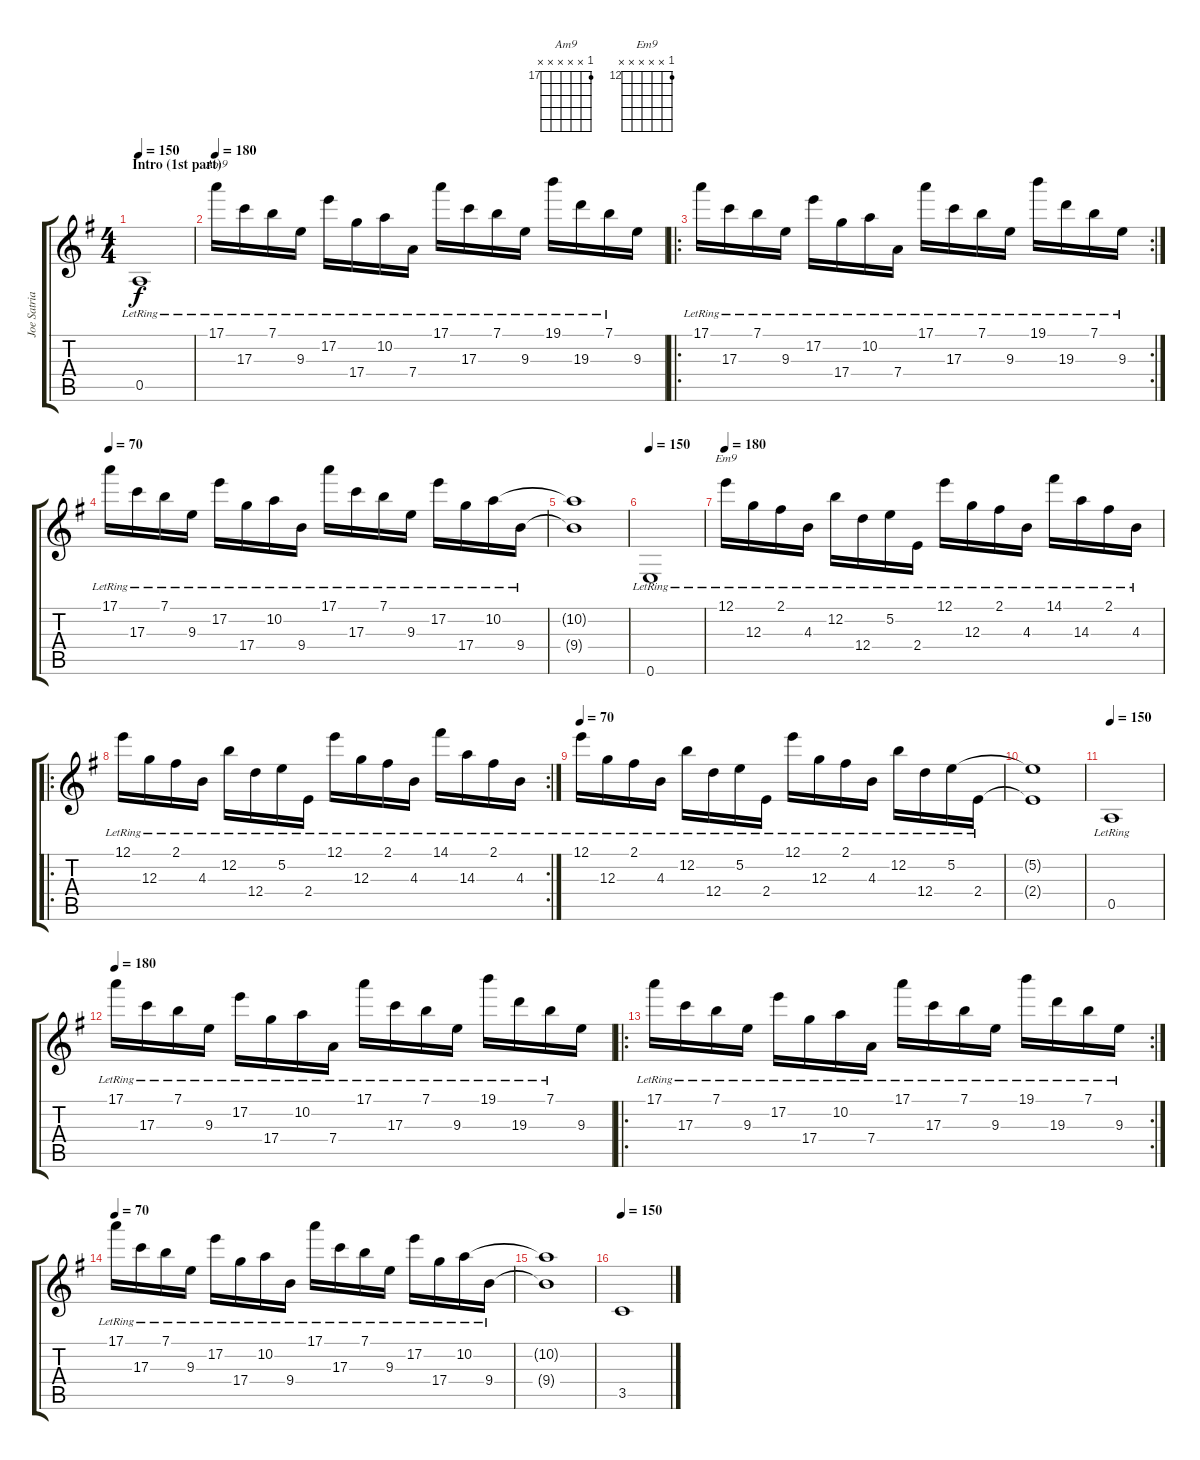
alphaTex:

\track ("Joe Satriani" "Joe Satria") {instrument electricguitarjazz}
\staff {score tabs}
\tuning (E4 B3 G3 D3 A2 E2) {hide}
\chord ("Am9" 17 x x x x x) {firstfret 17}
\chord ("Em9" 12 x x x x x) {firstfret 12}
\ts (4 4)
\section ("" "Intro (1st part)")
\tempo 150
\clef g2
\ks g
0.5{lr}.1{dy f instrument electricguitarjazz} |
\tempo 180
17.1{lr}.16{ch "Am9"} 17.3{lr}.16 7.1{lr}.16 9.3{lr}.16 17.2{lr}.16 17.4{lr}.16 10.2{lr}.16 7.4{lr}.16 17.1{lr}.16 17.3{lr}.16 7.1{lr}.16 9.3{lr}.16 19.1{lr}.16 19.3{lr}.16 7.1{lr}.16 9.3.16 |
\ro
\rc 2
17.1{lr}.16 17.3{lr}.16 7.1{lr}.16 9.3{lr}.16 17.2{lr}.16 17.4{lr}.16 10.2{lr}.16 7.4{lr}.16 17.1{lr}.16 17.3{lr}.16 7.1{lr}.16 9.3{lr}.16 19.1{lr}.16 19.3{lr}.16 7.1{lr}.16 9.3{lr}.16 |
\tempo 70
17.1{lr}.16 17.3{lr}.16 7.1{lr}.16 9.3{lr}.16 17.2{lr}.16 17.4{lr}.16 10.2{lr}.16 9.4{lr}.16 17.1{lr}.16 17.3{lr}.16 7.1{lr}.16 9.3{lr}.16 17.2{lr}.16 17.4{lr}.16 10.2{lr}.16 9.4{lr}.16 |
(10.2{t} 9.4{t}).1 |
\tempo 150
0.6{lr}.1 |
\tempo 180
12.1{lr}.16{ch "Em9"} 12.3{lr}.16 2.1{lr}.16 4.3{lr}.16 12.2{lr}.16 12.4{lr}.16 5.2{lr}.16 2.4{lr}.16 12.1{lr}.16 12.3{lr}.16 2.1{lr}.16 4.3{lr}.16 14.1{lr}.16 14.3{lr}.16 2.1{lr}.16 4.3{lr}.16 |
\ro
\rc 2
12.1{lr}.16 12.3{lr}.16 2.1{lr}.16 4.3{lr}.16 12.2{lr}.16 12.4{lr}.16 5.2{lr}.16 2.4{lr}.16 12.1{lr}.16 12.3{lr}.16 2.1{lr}.16 4.3{lr}.16 14.1{lr}.16 14.3{lr}.16 2.1{lr}.16 4.3{lr}.16 |
\tempo 70
12.1{lr}.16 12.3{lr}.16 2.1{lr}.16 4.3{lr}.16 12.2{lr}.16 12.4{lr}.16 5.2{lr}.16 2.4{lr}.16 12.1{lr}.16 12.3{lr}.16 2.1{lr}.16 4.3{lr}.16 12.2{lr}.16 12.4{lr}.16 5.2{lr}.16 2.4{lr}.16 |
(5.2{t} 2.4{t}).1 |
\tempo 150
0.5{lr}.1 |
\tempo 180
17.1{lr}.16 17.3{lr}.16 7.1{lr}.16 9.3{lr}.16 17.2{lr}.16 17.4{lr}.16 10.2{lr}.16 7.4{lr}.16 17.1{lr}.16 17.3{lr}.16 7.1{lr}.16 9.3{lr}.16 19.1{lr}.16 19.3{lr}.16 7.1{lr}.16 9.3.16 |
\ro
\rc 2
17.1{lr}.16 17.3{lr}.16 7.1{lr}.16 9.3{lr}.16 17.2{lr}.16 17.4{lr}.16 10.2{lr}.16 7.4{lr}.16 17.1{lr}.16 17.3{lr}.16 7.1{lr}.16 9.3{lr}.16 19.1{lr}.16 19.3{lr}.16 7.1{lr}.16 9.3{lr}.16 |
\tempo 70
17.1{lr}.16 17.3{lr}.16 7.1{lr}.16 9.3{lr}.16 17.2{lr}.16 17.4{lr}.16 10.2{lr}.16 9.4{lr}.16 17.1{lr}.16 17.3{lr}.16 7.1{lr}.16 9.3{lr}.16 17.2{lr}.16 17.4{lr}.16 10.2{lr}.16 9.4{lr}.16 |
(10.2{t} 9.4{t}).1 |
\tempo 150
3.5.1
